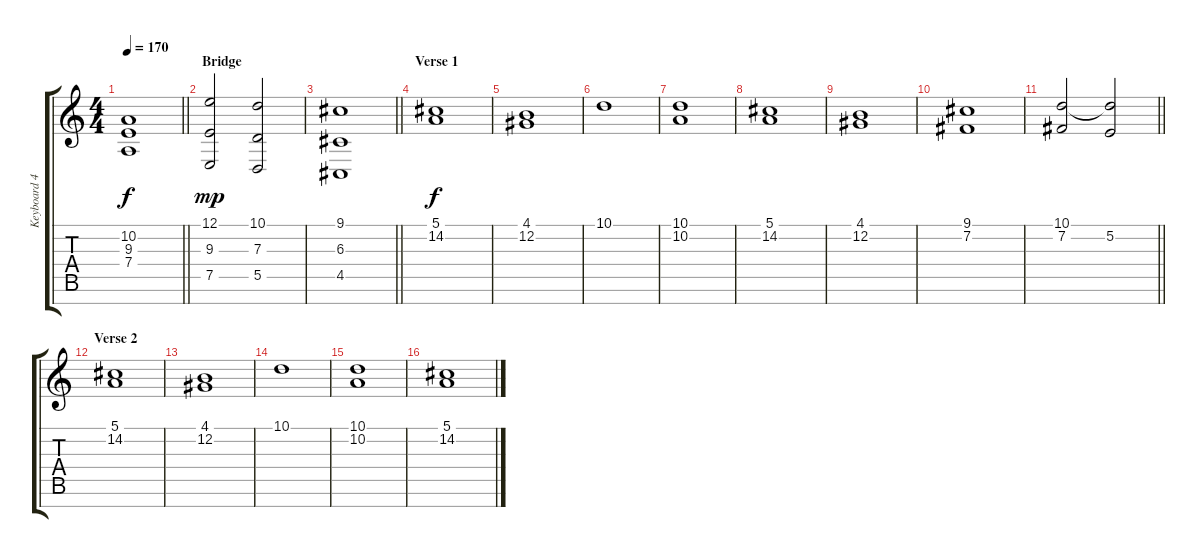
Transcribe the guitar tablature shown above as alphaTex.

\track ("Keyboard 4" "Keyboard 4") {instrument stringensemble1}
\staff {score tabs}
\tuning (E4 B3 G3 D3 A2 E2 B1) {hide}
\ts (4 4)
\tempo 170
\clef g2
\barLineRight lightlight
\ks c
(10.2 9.3 7.4).1{dy f} |
\section ("" "Bridge")
(12.1 9.3 7.5).2{dy mp} (10.1 7.3 5.5).2 |
\barLineRight lightlight
(9.1 6.3 4.5).1 |
\section ("" "Verse 1")
(5.1 14.2).1{dy f} |
(4.1 12.2).1 |
10.1.1 |
(10.1 10.2).1 |
(5.1 14.2).1 |
(4.1 12.2).1 |
(9.1 7.2).1 |
\barLineRight lightlight
(10.1 7.2).2 (10.1{t} 5.2).2 |
\section ("" "Verse 2")
(5.1 14.2).1 |
(4.1 12.2).1 |
10.1.1 |
(10.1 10.2).1 |
(5.1 14.2).1
